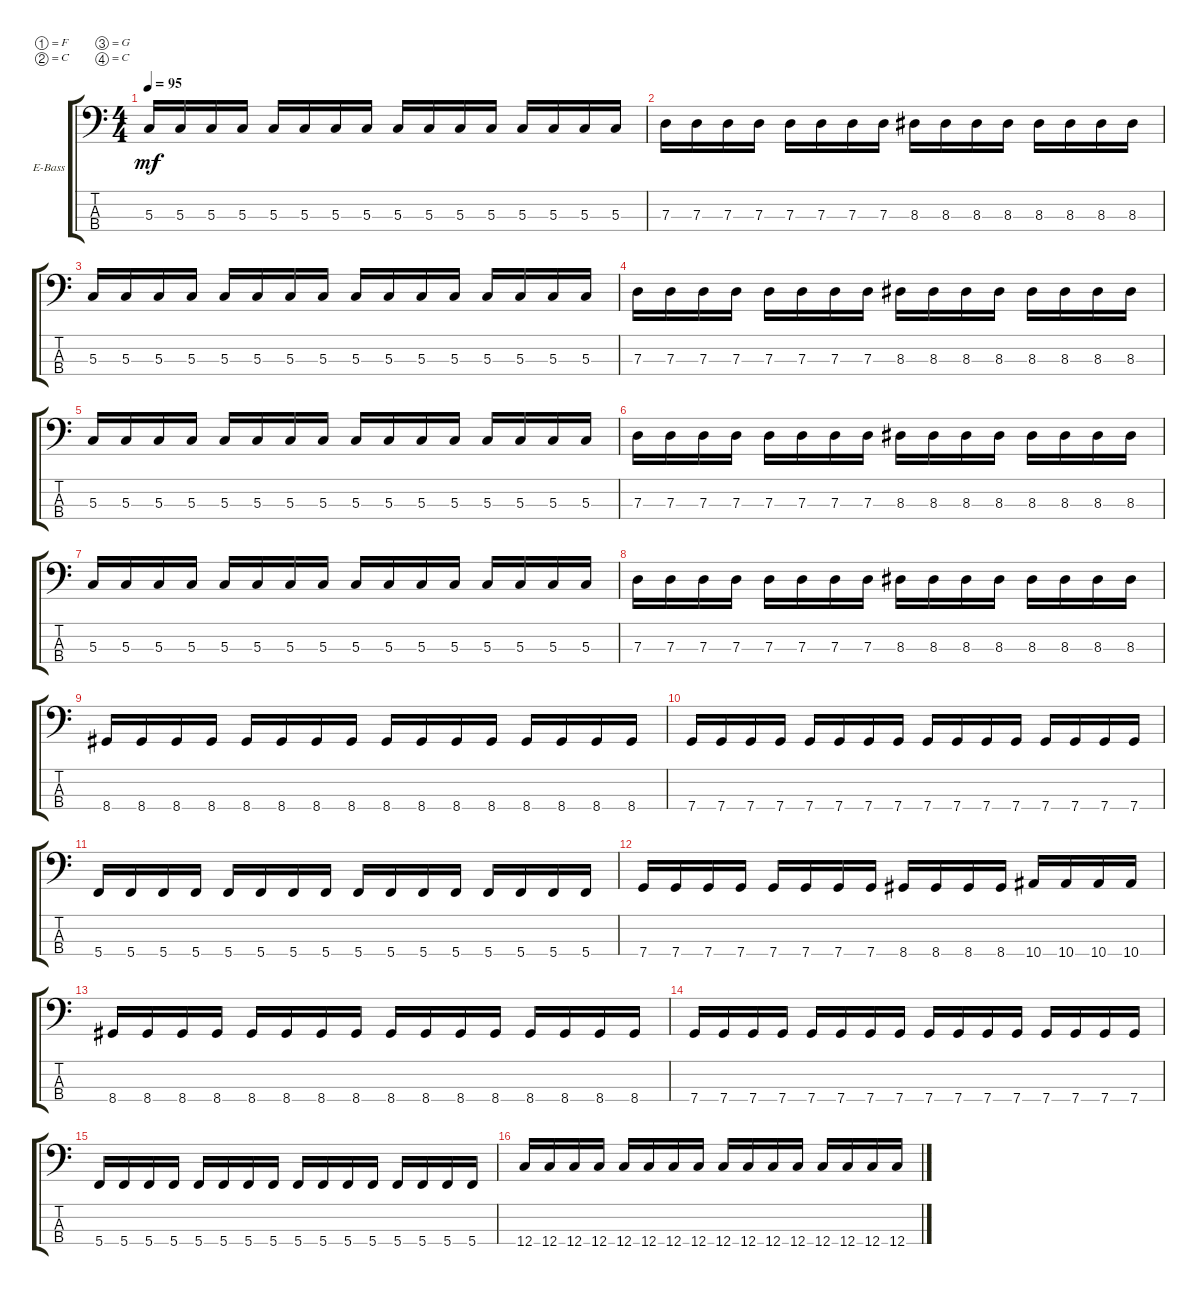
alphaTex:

\bracketExtendMode groupsimilarinstruments
\firstSystemTrackNameOrientation horizontal
\otherSystemsTrackNameOrientation horizontal
\track ("Electric Bass" "E-Bass") {instrument electricbassfinger}
\staff {score tabs}
\tuning (F2 C2 G1 C1)
\ts (4 4)
\tempo 95
\clef f4
\ks c
5.3.16{dy mf} 5.3.16 5.3.16 5.3.16 5.3.16 5.3.16 5.3.16 5.3.16 5.3.16 5.3.16 5.3.16 5.3.16 5.3.16 5.3.16 5.3.16 5.3.16 |
7.3.16 7.3.16 7.3.16 7.3.16 7.3.16 7.3.16 7.3.16 7.3.16 8.3.16 8.3.16 8.3.16 8.3.16 8.3.16 8.3.16 8.3.16 8.3.16 |
5.3.16 5.3.16 5.3.16 5.3.16 5.3.16 5.3.16 5.3.16 5.3.16 5.3.16 5.3.16 5.3.16 5.3.16 5.3.16 5.3.16 5.3.16 5.3.16 |
7.3.16 7.3.16 7.3.16 7.3.16 7.3.16 7.3.16 7.3.16 7.3.16 8.3.16 8.3.16 8.3.16 8.3.16 8.3.16 8.3.16 8.3.16 8.3.16 |
5.3.16 5.3.16 5.3.16 5.3.16 5.3.16 5.3.16 5.3.16 5.3.16 5.3.16 5.3.16 5.3.16 5.3.16 5.3.16 5.3.16 5.3.16 5.3.16 |
7.3.16 7.3.16 7.3.16 7.3.16 7.3.16 7.3.16 7.3.16 7.3.16 8.3.16 8.3.16 8.3.16 8.3.16 8.3.16 8.3.16 8.3.16 8.3.16 |
5.3.16 5.3.16 5.3.16 5.3.16 5.3.16 5.3.16 5.3.16 5.3.16 5.3.16 5.3.16 5.3.16 5.3.16 5.3.16 5.3.16 5.3.16 5.3.16 |
7.3.16 7.3.16 7.3.16 7.3.16 7.3.16 7.3.16 7.3.16 7.3.16 8.3.16 8.3.16 8.3.16 8.3.16 8.3.16 8.3.16 8.3.16 8.3.16 |
8.4.16 8.4.16 8.4.16 8.4.16 8.4.16 8.4.16 8.4.16 8.4.16 8.4.16 8.4.16 8.4.16 8.4.16 8.4.16 8.4.16 8.4.16 8.4.16 |
7.4.16 7.4.16 7.4.16 7.4.16 7.4.16 7.4.16 7.4.16 7.4.16 7.4.16 7.4.16 7.4.16 7.4.16 7.4.16 7.4.16 7.4.16 7.4.16 |
5.4.16 5.4.16 5.4.16 5.4.16 5.4.16 5.4.16 5.4.16 5.4.16 5.4.16 5.4.16 5.4.16 5.4.16 5.4.16 5.4.16 5.4.16 5.4.16 |
7.4.16 7.4.16 7.4.16 7.4.16 7.4.16 7.4.16 7.4.16 7.4.16 8.4.16 8.4.16 8.4.16 8.4.16 10.4.16 10.4.16 10.4.16 10.4.16 |
8.4.16 8.4.16 8.4.16 8.4.16 8.4.16 8.4.16 8.4.16 8.4.16 8.4.16 8.4.16 8.4.16 8.4.16 8.4.16 8.4.16 8.4.16 8.4.16 |
7.4.16 7.4.16 7.4.16 7.4.16 7.4.16 7.4.16 7.4.16 7.4.16 7.4.16 7.4.16 7.4.16 7.4.16 7.4.16 7.4.16 7.4.16 7.4.16 |
5.4.16 5.4.16 5.4.16 5.4.16 5.4.16 5.4.16 5.4.16 5.4.16 5.4.16 5.4.16 5.4.16 5.4.16 5.4.16 5.4.16 5.4.16 5.4.16 |
12.4.16 12.4.16 12.4.16 12.4.16 12.4.16 12.4.16 12.4.16 12.4.16 12.4.16 12.4.16 12.4.16 12.4.16 12.4.16 12.4.16 12.4.16 12.4.16
